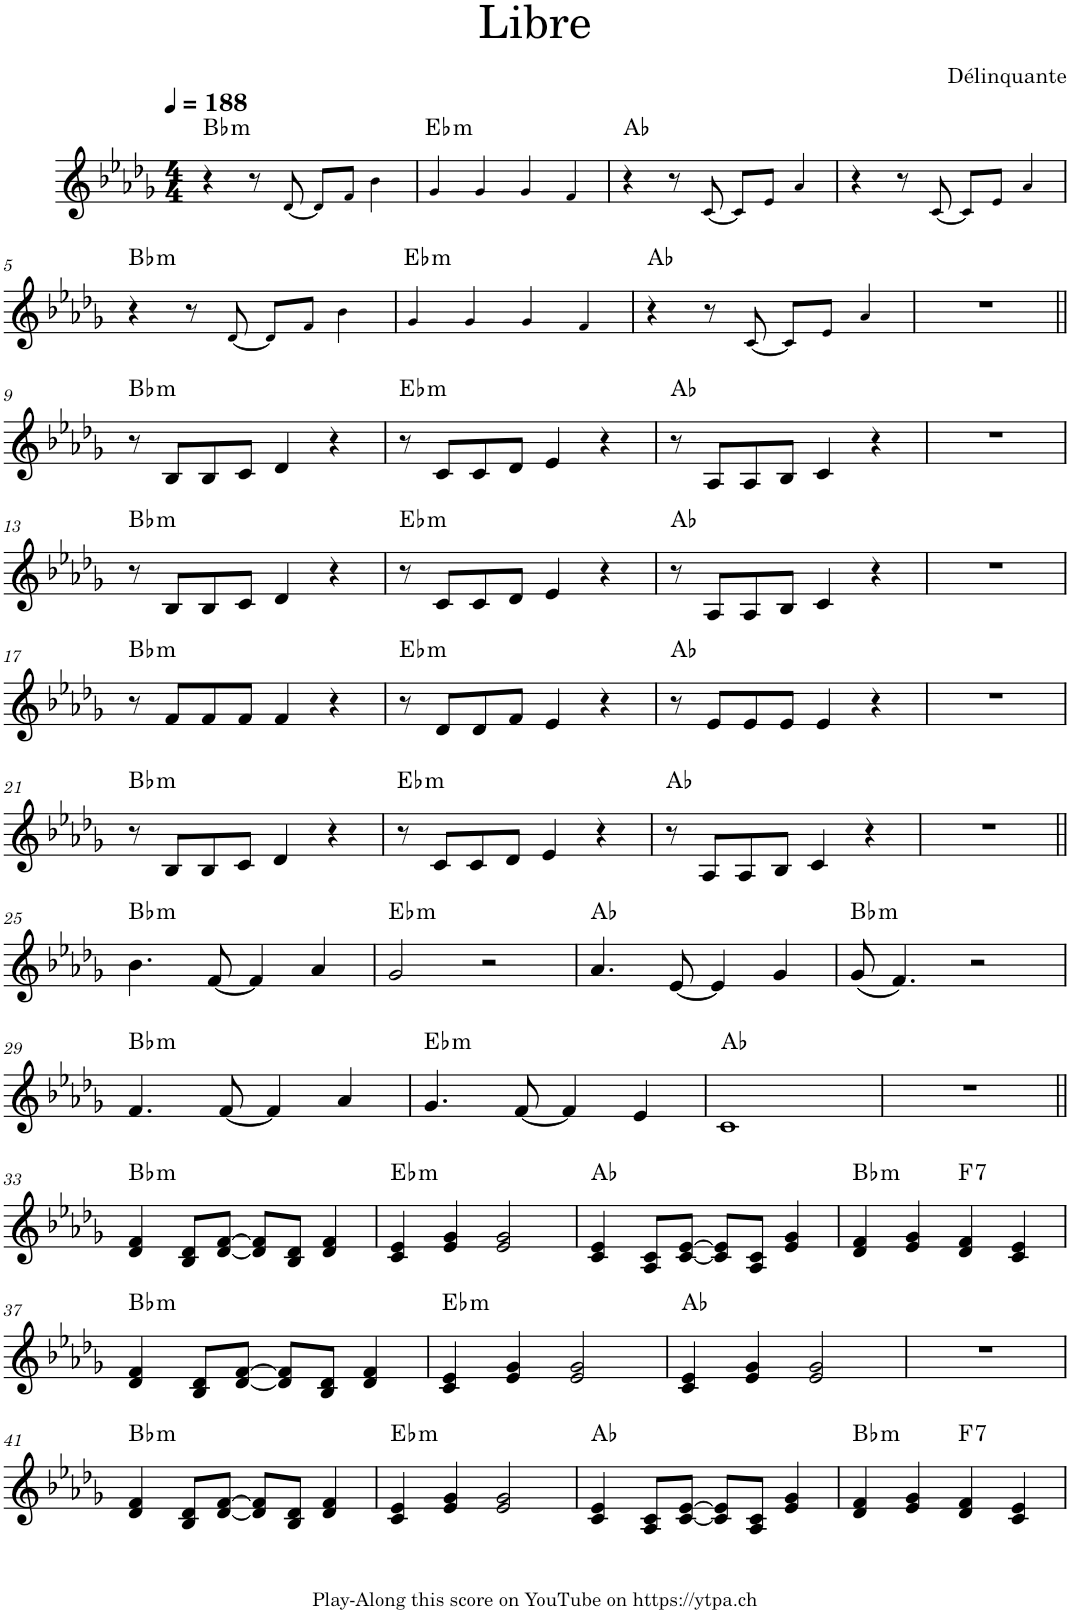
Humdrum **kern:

**kern	**harte
*part1	*part1
*staff1	*
*I"Piano	*
*I'Pno.	*
*clefG2	*
*k[b-e-a-d-g-]	*
*M4/4	*
*MM188	*
=1	=1
!	!LO:H:kt=m
4r	Bb:min
8r	.
[8d-!/	.
8d-!/L]	.
8f!/J	.
4b-!\	.
=2	=2
!	!LO:H:kt=m
4g-!/	Eb:min
4g-!/	.
4g-!/	.
4f!/	.
=3	=3
4r	Ab:maj
8r	.
[8c!/	.
8c!/L]	.
8e-!/J	.
4a-!/	.
=4	=4
4r	.
8r	.
[8c!/	.
8c!/L]	.
8e-!/J	.
4a-!/	.
!!LO:LB:g=z
=5	=5
!	!LO:H:kt=m
4r	Bb:min
8r	.
[8d-!/	.
8d-!/L]	.
8f!/J	.
4b-!\	.
=6	=6
!	!LO:H:kt=m
4g-!/	Eb:min
4g-!/	.
4g-!/	.
4f!/	.
=7	=7
4r	Ab:maj
8r	.
[8c!/	.
8c!/L]	.
8e-!/J	.
4a-!/	.
=8	=8
1r	.
!!LO:LB:g=z
=9||	=9||
!	!LO:H:kt=m
8r	Bb:min
8B-/L	.
8B-/	.
8c/J	.
4d-/	.
4r	.
=10	=10
!	!LO:H:kt=m
8r	Eb:min
8c/L	.
8c/	.
8d-/J	.
4e-/	.
4r	.
=11	=11
8r	Ab:maj
8A-/L	.
8A-/	.
8B-/J	.
4c/	.
4r	.
=12	=12
1r	.
!!LO:LB:g=z
=13	=13
!	!LO:H:kt=m
8r	Bb:min
8B-/L	.
8B-/	.
8c/J	.
4d-/	.
4r	.
=14	=14
!	!LO:H:kt=m
8r	Eb:min
8c/L	.
8c/	.
8d-/J	.
4e-/	.
4r	.
=15	=15
8r	Ab:maj
8A-/L	.
8A-/	.
8B-/J	.
4c/	.
4r	.
=16	=16
1r	.
!!LO:LB:g=z
=17	=17
!	!LO:H:kt=m
8r	Bb:min
8f/L	.
8f/	.
8f/J	.
4f/	.
4r	.
=18	=18
!	!LO:H:kt=m
8r	Eb:min
8d-/L	.
8d-/	.
8f/J	.
4e-/	.
4r	.
=19	=19
8r	Ab:maj
8e-/L	.
8e-/	.
8e-/J	.
4e-/	.
4r	.
=20	=20
1r	.
!!LO:LB:g=z
=21	=21
!	!LO:H:kt=m
8r	Bb:min
8B-/L	.
8B-/	.
8c/J	.
4d-/	.
4r	.
=22	=22
!	!LO:H:kt=m
8r	Eb:min
8c/L	.
8c/	.
8d-/J	.
4e-/	.
4r	.
=23	=23
8r	Ab:maj
8A-/L	.
8A-/	.
8B-/J	.
4c/	.
4r	.
=24	=24
1r	.
!!LO:LB:g=z
=25||	=25||
!	!LO:H:kt=m
4.b-\	Bb:min
[8f/	.
4f/]	.
4a-/	.
=26	=26
!	!LO:H:kt=m
2g-/	Eb:min
2r	.
=27	=27
4.a-/	Ab:maj
[8e-/	.
4e-/]	.
4g-/	.
=28	=28
!	!LO:H:kt=m
(8g-/	Bb:min
4.f/)	.
2r	.
!!LO:LB:g=z
=29	=29
!	!LO:H:kt=m
4.f/	Bb:min
[8f/	.
4f/]	.
4a-/	.
=30	=30
!	!LO:H:kt=m
4.g-/	Eb:min
[8f/	.
4f/]	.
4e-/	.
=31	=31
1c	Ab:maj
=32	=32
1r	.
!!LO:LB:g=z
=33||	=33||
!	!LO:H:kt=m
4d-/ 4f/	Bb:min
8B-/ 8d-/L	.
[8d-/ [8f/J	.
8d-/] 8f/]L	.
8B-/ 8d-/J	.
4d-/ 4f/	.
=34	=34
!	!LO:H:kt=m
4c/ 4e-/	Eb:min
4e-/ 4g-/	.
2e-/ 2g-/	.
=35	=35
4c/ 4e-/	Ab:maj
8A-/ 8c/L	.
[8c/ [8e-/J	.
8c/] 8e-/]L	.
8A-/ 8c/J	.
4e-/ 4g-/	.
=36	=36
!	!LO:H:kt=m
4d-/ 4f/	Bb:min
4e-/ 4g-/	.
!	!LO:H:kt=7
4d-/ 4f/	F:7
4c/ 4e-/	.
!!LO:LB:g=z
=37	=37
!	!LO:H:kt=m
4d-/ 4f/	Bb:min
8B-/ 8d-/L	.
[8d-/ [8f/J	.
8d-/] 8f/]L	.
8B-/ 8d-/J	.
4d-/ 4f/	.
=38	=38
!	!LO:H:kt=m
4c/ 4e-/	Eb:min
4e-/ 4g-/	.
2e-/ 2g-/	.
=39	=39
4c/ 4e-/	Ab:maj
4e-/ 4g-/	.
2e-/ 2g-/	.
=40	=40
1r	.
!!LO:LB:g=z
=41	=41
!	!LO:H:kt=m
4d-/ 4f/	Bb:min
8B-/ 8d-/L	.
[8d-/ [8f/J	.
8d-/] 8f/]L	.
8B-/ 8d-/J	.
4d-/ 4f/	.
=42	=42
!	!LO:H:kt=m
4c/ 4e-/	Eb:min
4e-/ 4g-/	.
2e-/ 2g-/	.
=43	=43
4c/ 4e-/	Ab:maj
8A-/ 8c/L	.
[8c/ [8e-/J	.
8c/] 8e-/]L	.
8A-/ 8c/J	.
4e-/ 4g-/	.
=44	=44
!	!LO:H:kt=m
4d-/ 4f/	Bb:min
4e-/ 4g-/	.
!	!LO:H:kt=7
4d-/ 4f/	F:7
4c/ 4e-/	.
=	=
*-	*-
